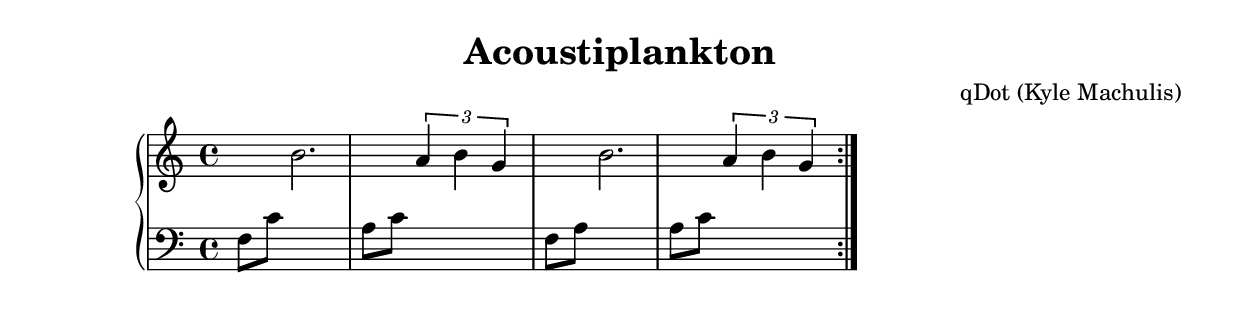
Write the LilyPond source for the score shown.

\version "2.16.2"

\header {
  title = "Acoustiplankton"
  composer = "qDot (Kyle Machulis)"
}

rh = {
  \clef "treble"
  \time 4/4
  \key c \major
  % intro/theme
  \repeat volta 2 {
    s4 b'2. |
    s4 \times 3/3 { a'4 b'4 g'4 } |
    s4 b'2. |
    s4 \times 3/3 { a'4 b'4 g'4 }
  }
  % end
  
}

lh = \relative c' {
  \time 4/4
  \clef "bass"
  \key c \major
  % intro/theme
  \repeat volta 2 {
    f,8 c'8 s2. |
    a8 c8 s2. |
    f,8 a8 s2. |
    a8 c8 s2. |
  }
  % end
}

\score {
  \new PianoStaff <<
    \new Staff = "rh" \rh
    \new Staff = "lh" \lh
  >>
}

